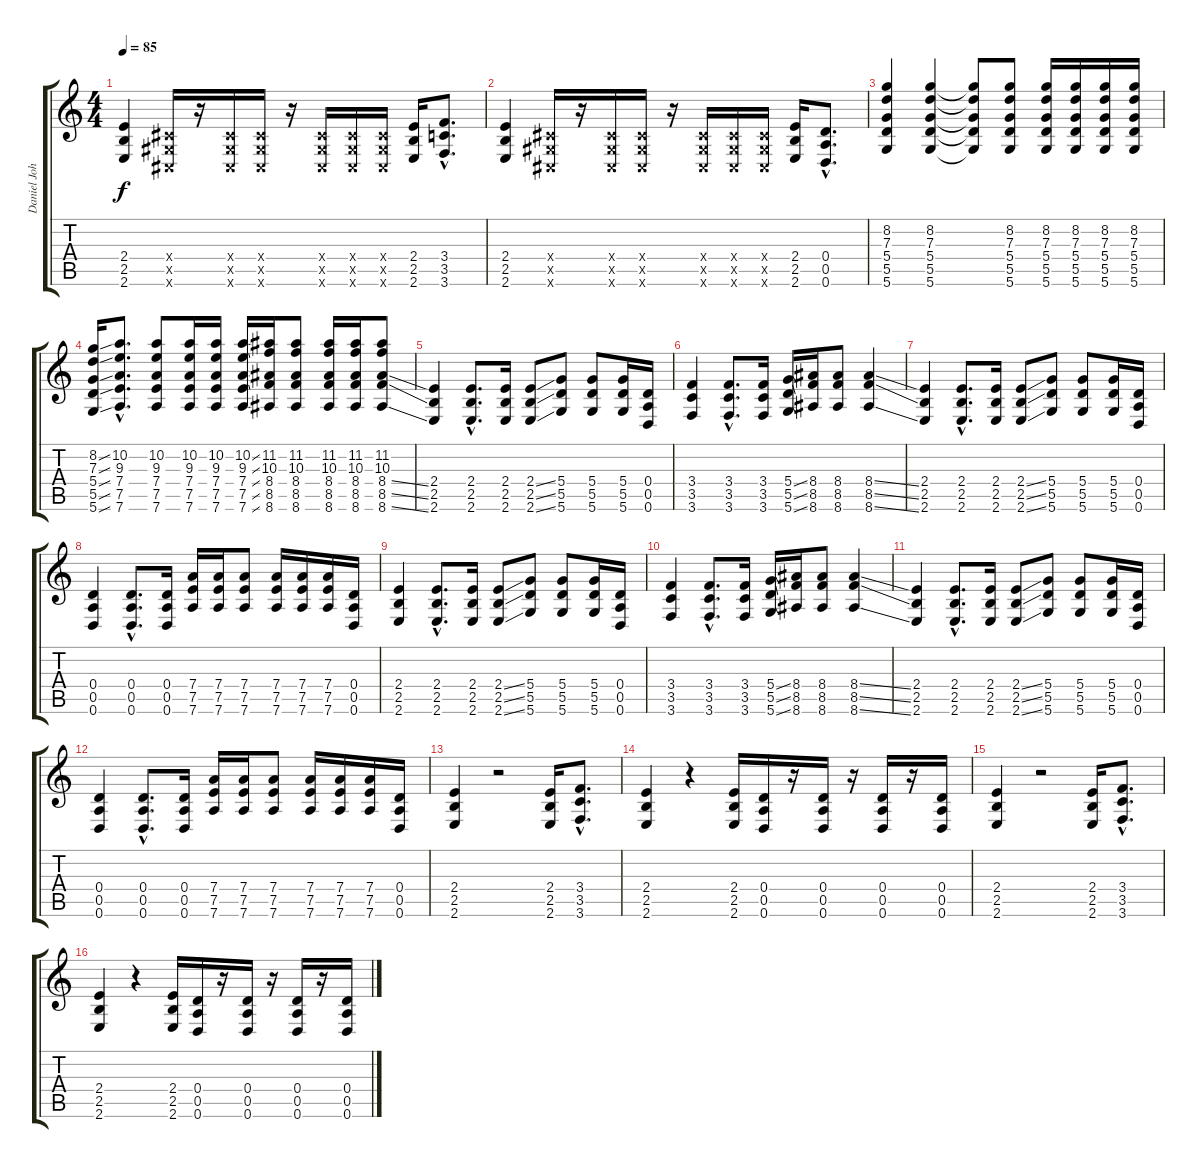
\track ("Daniel Johns (gtr2)" "Daniel Joh") {instrument distortionguitar}
\staff {score tabs}
\tuning (E4 B3 G3 D3 A2 D2) {hide}
\ts (4 4)
\tempo 85
\clef g2
\ks c
(2.4 2.5 2.6).4{dy f} (-1.4{x} -1.5{x} -1.6{x}).16 r.16 (-1.4{x} -1.5{x} -1.6{x}).16 (-1.4{x} -1.5{x} -1.6{x}).16 r.16 (-1.4{x} -1.5{x} -1.6{x}).16 (-1.4{x} -1.5{x} -1.6{x}).16 (-1.4{x} -1.5{x} -1.6{x}).16 (2.4 2.5 2.6).16 (3.4{hac} 3.5{hac} 3.6{hac}).8{d} |
(2.4 2.5 2.6).4 (-1.4{x} -1.5{x} -1.6{x}).16 r.16 (-1.4{x} -1.5{x} -1.6{x}).16 (-1.4{x} -1.5{x} -1.6{x}).16 r.16 (-1.4{x} -1.5{x} -1.6{x}).16 (-1.4{x} -1.5{x} -1.6{x}).16 (-1.4{x} -1.5{x} -1.6{x}).16 (2.4 2.5 2.6).16 (0.4{hac} 0.5{hac} 0.6{hac}).8{d} |
(8.2 7.3 5.4 5.5 5.6).4 (8.2 7.3 5.4 5.5 5.6).4 (8.2{t} 7.3{t} 5.4{t} 5.5{t} 5.6{t}).8 (8.2 7.3 5.4 5.5 5.6).8 (8.2 7.3 5.4 5.5 5.6).16 (8.2 7.3 5.4 5.5 5.6).16 (8.2 7.3 5.4 5.5 5.6).16 (8.2 7.3 5.4 5.5 5.6).16 |
(8.2{ss} 7.3{ss} 5.4{ss} 5.5{ss} 5.6{ss}).16 (10.2{hac} 9.3{hac} 7.4{hac} 7.5{hac} 7.6{hac}).8{d} (10.2 9.3 7.4 7.5 7.6).8 (10.2 9.3 7.4 7.5 7.6).16 (10.2 9.3 7.4 7.5 7.6).16 (10.2{ss} 9.3{ss} 7.4{ss} 7.5{ss} 7.6{ss}).16 (11.2 10.3 8.4 8.5 8.6).16 (11.2 10.3 8.4 8.5 8.6).8 (11.2 10.3 8.4 8.5 8.6).16 (11.2 10.3 8.4 8.5 8.6).16 (11.2 10.3 8.4{ss} 8.5{ss} 8.6{ss}).8 |
(2.4 2.5 2.6).4 (2.4{hac} 2.5{hac} 2.6{hac}).8{d} (2.4 2.5 2.6).16 (2.4{ss} 2.5{ss} 2.6{ss}).8 (5.4 5.5 5.6).8 (5.4 5.5 5.6).8 (5.4 5.5 5.6).16 (0.4 0.5 0.6).16 |
(3.4 3.5 3.6).4 (3.4{hac} 3.5{hac} 3.6{hac}).8{d} (3.4 3.5 3.6).16 (5.4{ss} 5.5{ss} 5.6{ss}).16 (8.4 8.5 8.6).16 (8.4 8.5 8.6).8 (8.4{ss} 8.5{ss} 8.6{ss}).4 |
(2.4 2.5 2.6).4 (2.4{hac} 2.5{hac} 2.6{hac}).8{d} (2.4 2.5 2.6).16 (2.4{ss} 2.5{ss} 2.6{ss}).8 (5.4 5.5 5.6).8 (5.4 5.5 5.6).8 (5.4 5.5 5.6).16 (0.4 0.5 0.6).16 |
(0.4 0.5 0.6).4 (0.4{hac} 0.5{hac} 0.6{hac}).8{d} (0.4 0.5 0.6).16 (7.4 7.5 7.6).16 (7.4 7.5 7.6).16 (7.4 7.5 7.6).8 (7.4 7.5 7.6).16 (7.4 7.5 7.6).16 (7.4 7.5 7.6).16 (0.4 0.5 0.6).16 |
(2.4 2.5 2.6).4 (2.4{hac} 2.5{hac} 2.6{hac}).8{d} (2.4 2.5 2.6).16 (2.4{ss} 2.5{ss} 2.6{ss}).8 (5.4 5.5 5.6).8 (5.4 5.5 5.6).8 (5.4 5.5 5.6).16 (0.4 0.5 0.6).16 |
(3.4 3.5 3.6).4 (3.4{hac} 3.5{hac} 3.6{hac}).8{d} (3.4 3.5 3.6).16 (5.4{ss} 5.5{ss} 5.6{ss}).16 (8.4 8.5 8.6).16 (8.4 8.5 8.6).8 (8.4{ss} 8.5{ss} 8.6{ss}).4 |
(2.4 2.5 2.6).4 (2.4{hac} 2.5{hac} 2.6{hac}).8{d} (2.4 2.5 2.6).16 (2.4{ss} 2.5{ss} 2.6{ss}).8 (5.4 5.5 5.6).8 (5.4 5.5 5.6).8 (5.4 5.5 5.6).16 (0.4 0.5 0.6).16 |
(0.4 0.5 0.6).4 (0.4{hac} 0.5{hac} 0.6{hac}).8{d} (0.4 0.5 0.6).16 (7.4 7.5 7.6).16 (7.4 7.5 7.6).16 (7.4 7.5 7.6).8 (7.4 7.5 7.6).16 (7.4 7.5 7.6).16 (7.4 7.5 7.6).16 (0.4 0.5 0.6).16 |
(2.4 2.5 2.6).4 r.2 (2.4 2.5 2.6).16 (3.4{hac} 3.5{hac} 3.6{hac}).8{d} |
(2.4 2.5 2.6).4 r.4 (2.4 2.5 2.6).16 (0.4 0.5 0.6).16 r.16 (0.4 0.5 0.6).16 r.16 (0.4 0.5 0.6).16 r.16 (0.4 0.5 0.6).16 |
(2.4 2.5 2.6).4 r.2 (2.4 2.5 2.6).16 (3.4{hac} 3.5{hac} 3.6{hac}).8{d} |
(2.4 2.5 2.6).4 r.4 (2.4 2.5 2.6).16 (0.4 0.5 0.6).16 r.16 (0.4 0.5 0.6).16 r.16 (0.4 0.5 0.6).16 r.16 (0.4 0.5 0.6).16
